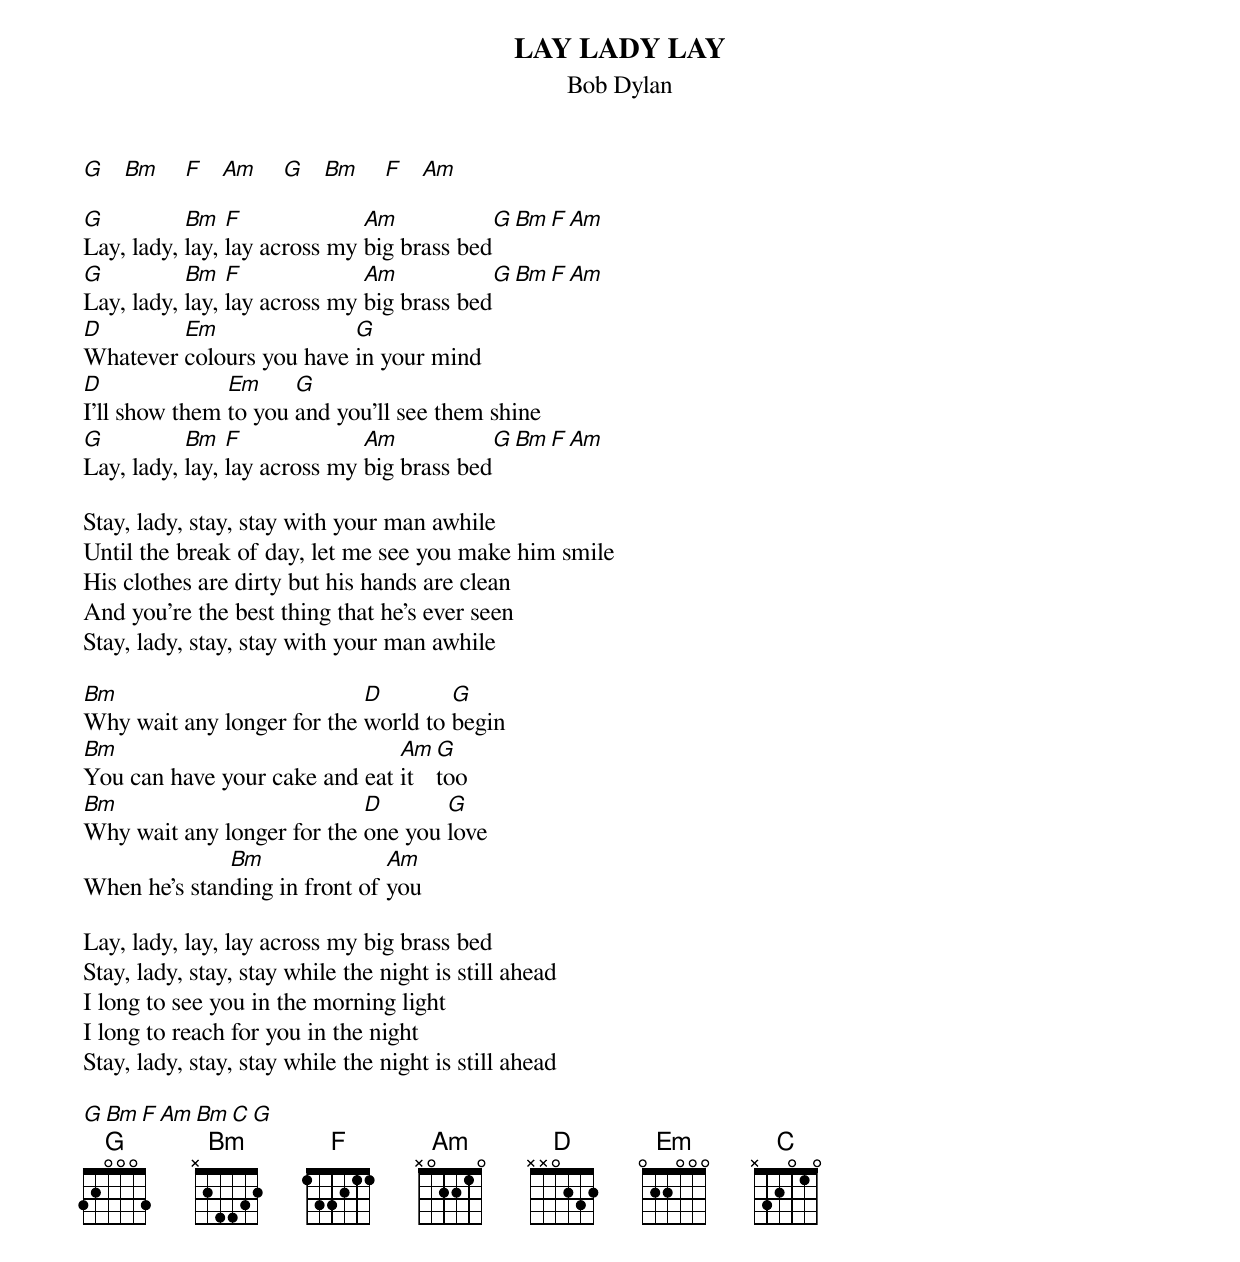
{t:LAY LADY LAY}
{st:Bob Dylan}

[G]   [Bm]    [F]   [Am]    [G]   [Bm]    [F]   [Am]

[G]Lay, lady, [Bm]lay, [F]lay across my [Am]big brass bed[G][Bm][F][Am]
[G]Lay, lady, [Bm]lay, [F]lay across my [Am]big brass bed[G][Bm][F][Am]
[D]Whatever [Em]colours you have [G]in your mind
[D]I'll show them [Em]to you [G]and you'll see them shine
[G]Lay, lady, [Bm]lay, [F]lay across my [Am]big brass bed[G][Bm][F][Am]

Stay, lady, stay, stay with your man awhile
Until the break of day, let me see you make him smile
His clothes are dirty but his hands are clean
And you're the best thing that he's ever seen
Stay, lady, stay, stay with your man awhile

[Bm]Why wait any longer for the [D]world to [G]begin
[Bm]You can have your cake and eat [Am]it [G]too
[Bm]Why wait any longer for the [D]one you [G]love
When he's stan[Bm]ding in front of [Am]you

Lay, lady, lay, lay across my big brass bed
Stay, lady, stay, stay while the night is still ahead
I long to see you in the morning light
I long to reach for you in the night
Stay, lady, stay, stay while the night is still ahead

[G][Bm][F][Am][Bm][C][G]
